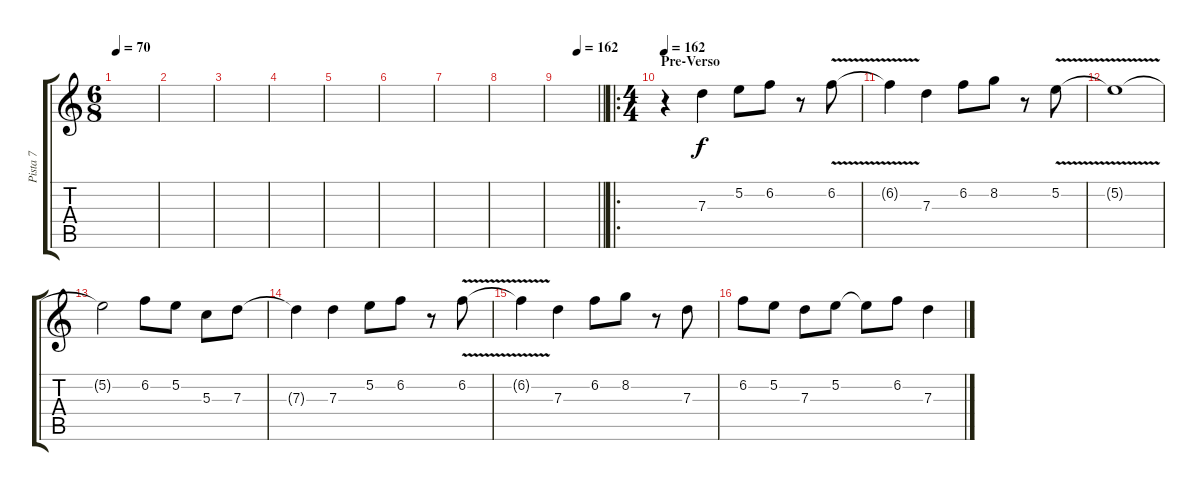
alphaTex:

\track ("Pista 7" "Pista 7") {instrument distortionguitar}
\staff {score tabs}
\tuning (E4 B3 G3 D3 A2 D2) {hide}
\ts (6 8)
\tempo 70
\clef g2
\ks c
|
|
|
|
|
|
|
|
\tempo (162 0.5)
\barLineRight lightlight
|
\ro
\ts (4 4)
\section ("" "Pre-Verso")
\tempo 162
r.4{volume 16} 7.3.4 5.2.8 6.2.8 r.8 6.2{v}.8 |
6.2{t}.4 7.3.4 6.2.8 8.2.8 r.8 5.2{v}.8 |
5.2{t}.1 |
5.2{t}.2 6.2.8 5.2.8 5.3.8 7.3.8 |
7.3{t}.4 7.3.4 5.2.8 6.2.8 r.8 6.2{v}.8 |
6.2{t}.4 7.3.4 6.2.8 8.2.8 r.8 7.3.8 |
6.2.8 5.2.8 7.3.8 5.2.8 5.2{t}.8 6.2.8 7.3.4
